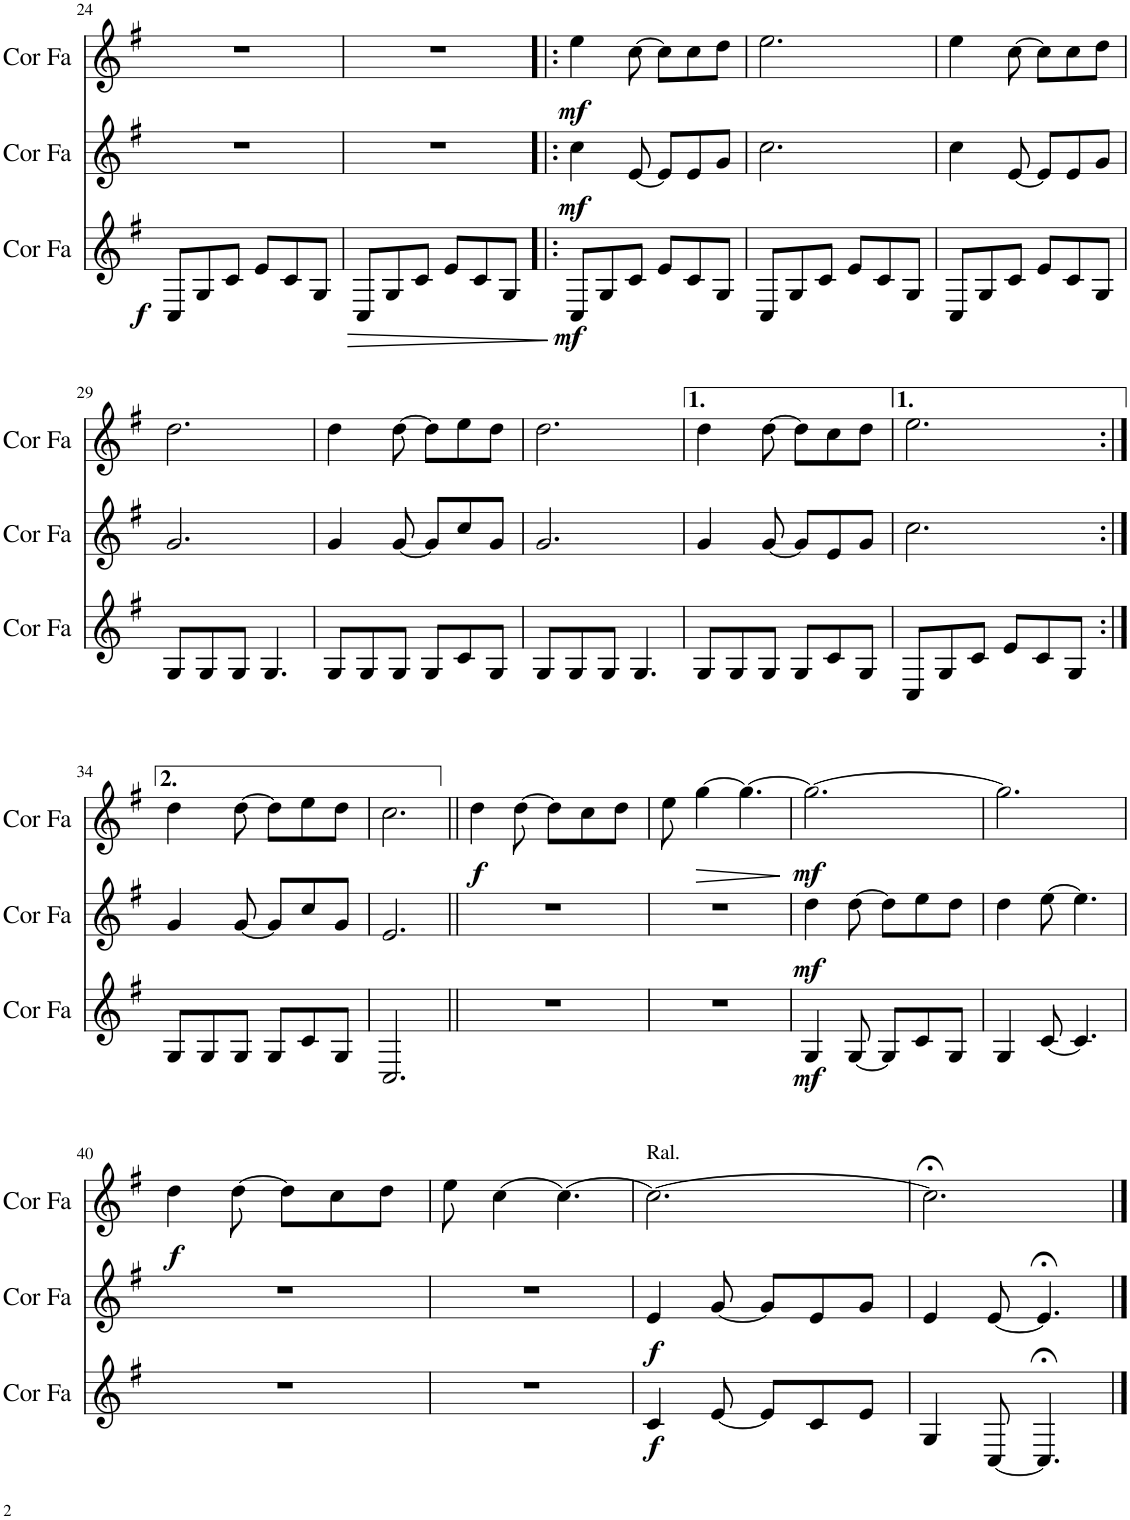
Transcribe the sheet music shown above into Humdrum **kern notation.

**kern	**dynam	**kern	**dynam	**kern	**dynam
*part3	*part3	*part2	*part2	*part1	*part1
*staff3	*staff3	*staff2	*staff2	*staff1	*staff1
*I"Cor en Fa	*	*I"Cor en Fa	*	*I"Cor en Fa	*
*I'Cor Fa	*	*I'Cor Fa	*	*I'Cor Fa	*
!!LO:PB:g=z
*clefG2	*	*clefG2	*	*clefG2	*
*Trd4c7	*	*Trd4c7	*	*Trd4c7	*
*k[f#]	*	*k[f#]	*	*k[f#]	*
*M6/8	*	*M6/8	*	*M6/8	*
=24	=24	=24	=24	=24	=24
!	!LO:DY:b	!	!	!	!
8C/L	f	2.r	.	2.r	.
8G/	.	.	.	.	.
8c/J	.	.	.	.	.
8e/L	.	.	.	.	.
8c/	.	.	.	.	.
8G/J	.	.	.	.	.
=25	=25	=25	=25	=25	=25
!	!LO:HP:b	!	!	!	!
8C/L	>	2.r	.	2.r	.
8G/	.	.	.	.	.
8c/J	.	.	.	.	.
8e/L	.	.	.	.	.
8c/	.	.	.	.	.
8G/J	.	.	.	.	.
.	]	.	.	.	.
=26!|:	=26!|:	=26!|:	=26!|:	=26!|:	=26!|:
!	!LO:DY:b	!	!LO:DY:b	!	!LO:DY:b
8C/L	mf	4cc\	mf	4ee\	mf
8G/	.	.	.	.	.
8c/J	.	[8e/	.	[8cc\	.
8e/L	.	8e/L]	.	8cc\L]	.
8c/	.	8e/	.	8cc\	.
8G/J	.	8g/J	.	8dd\J	.
=27	=27	=27	=27	=27	=27
8C/L	.	2.cc\	.	2.ee\	.
8G/	.	.	.	.	.
8c/J	.	.	.	.	.
8e/L	.	.	.	.	.
8c/	.	.	.	.	.
8G/J	.	.	.	.	.
=28	=28	=28	=28	=28	=28
8C/L	.	4cc\	.	4ee\	.
8G/	.	.	.	.	.
8c/J	.	[8e/	.	[8cc\	.
8e/L	.	8e/L]	.	8cc\L]	.
8c/	.	8e/	.	8cc\	.
8G/J	.	8g/J	.	8dd\J	.
!!LO:LB:g=z
=29	=29	=29	=29	=29	=29
8G/L	.	2.g/	.	2.dd\	.
8G/	.	.	.	.	.
8G/J	.	.	.	.	.
4.G/	.	.	.	.	.
=30	=30	=30	=30	=30	=30
8G/L	.	4g/	.	4dd\	.
8G/	.	.	.	.	.
8G/J	.	[8g/	.	[8dd\	.
8G/L	.	8g/L]	.	8dd\L]	.
8c/	.	8cc/	.	8ee\	.
8G/J	.	8g/J	.	8dd\J	.
=31	=31	=31	=31	=31	=31
8G/L	.	2.g/	.	2.dd\	.
8G/	.	.	.	.	.
8G/J	.	.	.	.	.
4.G/	.	.	.	.	.
=32	=32	=32	=32	=32	=32
8G/L	.	4g/	.	4dd\	.
8G/	.	.	.	.	.
8G/J	.	[8g/	.	[8dd\	.
8G/L	.	8g/L]	.	8dd\L]	.
8c/	.	8e/	.	8cc\	.
8G/J	.	8g/J	.	8dd\J	.
=33	=33	=33	=33	=33	=33
8C/L	.	2.cc\	.	2.ee\	.
8G/	.	.	.	.	.
8c/J	.	.	.	.	.
8e/L	.	.	.	.	.
8c/	.	.	.	.	.
8G/J	.	.	.	.	.
!!LO:LB:g=z
=34:|!	=34:|!	=34:|!	=34:|!	=34:|!	=34:|!
8G/L	.	4g/	.	4dd\	.
8G/	.	.	.	.	.
8G/J	.	[8g/	.	[8dd\	.
8G/L	.	8g/L]	.	8dd\L]	.
8c/	.	8cc/	.	8ee\	.
8G/J	.	8g/J	.	8dd\J	.
=35	=35	=35	=35	=35	=35
2.C/	.	2.e/	.	2.cc\	.
=36||	=36||	=36||	=36||	=36||	=36||
!	!	!	!	!	!LO:DY:b
2.r	.	2.r	.	4dd\	f
.	.	.	.	[8dd\	.
.	.	.	.	8dd\L]	.
.	.	.	.	8cc\	.
.	.	.	.	8dd\J	.
=37	=37	=37	=37	=37	=37
2.r	.	2.r	.	8ee\	.
!	!	!	!	!	!LO:HP:b
.	.	.	.	[4gg\	>
.	.	.	.	4.gg\_	.
.	.	.	.	.	]
=38	=38	=38	=38	=38	=38
!	!LO:DY:b	!	!LO:DY:b	!	!LO:DY:b
4G/	mf	4dd\	mf	2.gg\_	mf
[8G/	.	[8dd\	.	.	.
8G/L]	.	8dd\L]	.	.	.
8c/	.	8ee\	.	.	.
8G/J	.	8dd\J	.	.	.
=39	=39	=39	=39	=39	=39
4G/	.	4dd\	.	2.gg\]	.
[8c/	.	[8ee\	.	.	.
4.c/]	.	4.ee\]	.	.	.
!!LO:LB:g=z
=40	=40	=40	=40	=40	=40
!	!	!	!	!	!LO:DY:b
2.r	.	2.r	.	4dd\	f
.	.	.	.	[8dd\	.
.	.	.	.	8dd\L]	.
.	.	.	.	8cc\	.
.	.	.	.	8dd\J	.
=41	=41	=41	=41	=41	=41
2.r	.	2.r	.	8ee\	.
.	.	.	.	[4cc\	.
.	.	.	.	4.cc\_	.
=42	=42	=42	=42	=42	=42
!	!	!	!	!LO:TX:a:t=Ral.	!
!	!LO:DY:b	!	!LO:DY:b	!	!
4c/	f	4e/	f	2.cc\_	.
[8e/	.	[8g/	.	.	.
8e/L]	.	8g/L]	.	.	.
8c/	.	8e/	.	.	.
8e/J	.	8g/J	.	.	.
=43	=43	=43	=43	=43	=43
4G/	.	4e/	.	2.cc;<\]	.
[8C/	.	[8e/	.	.	.
4.C;</]	.	4.e;</]	.	.	.
==	==	==	==	==	==
*-	*-	*-	*-	*-	*-
